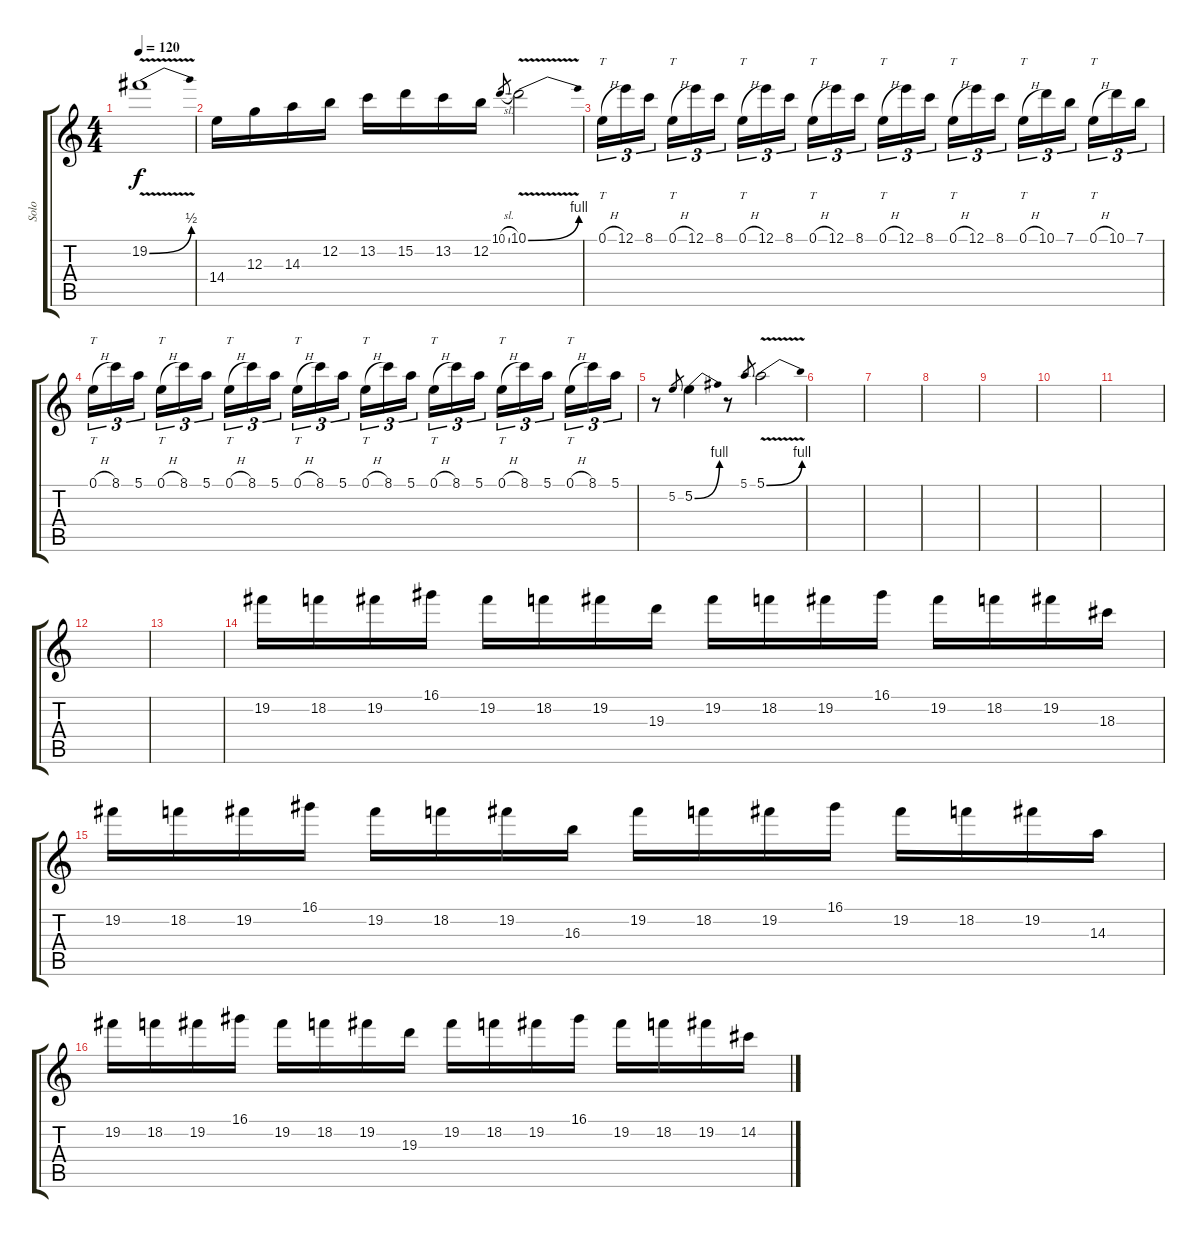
\track ("Solo" "Solo") {instrument distortionguitar}
\staff {score tabs}
\tuning (E4 B3 G3 D3 A2 E2) {hide}
\ts (4 4)
\tempo 120
\clef g2
\ks c
19.2{be (bend 0 0 60 2) v}.1{dy f} |
14.4.16 12.3.16 14.3.16 12.2.16 13.2.16 15.2.16 13.2.16 12.2.16 10.1{sl}.8{gr} 10.1{be (bend 0 0 60 4) v}.2 |
0.1{h}.16{tt tu (3 2)} 12.1.16{tu (3 2)} 8.1.16{tu (3 2) beam splitsecondary} 0.1{h}.16{tt tu (3 2)} 12.1.16{tu (3 2)} 8.1.16{tu (3 2)} 0.1{h}.16{tt tu (3 2)} 12.1.16{tu (3 2)} 8.1.16{tu (3 2) beam splitsecondary} 0.1{h}.16{tt tu (3 2)} 12.1.16{tu (3 2)} 8.1.16{tu (3 2)} 0.1{h}.16{tt tu (3 2)} 12.1.16{tu (3 2)} 8.1.16{tu (3 2) beam splitsecondary} 0.1{h}.16{tt tu (3 2)} 12.1.16{tu (3 2)} 8.1.16{tu (3 2)} 0.1{h}.16{tt tu (3 2)} 10.1.16{tu (3 2)} 7.1.16{tu (3 2) beam splitsecondary} 0.1{h}.16{tt tu (3 2)} 10.1.16{tu (3 2)} 7.1.16{tu (3 2)} |
0.1{h}.16{tt tu (3 2)} 8.1.16{tu (3 2)} 5.1.16{tu (3 2) beam splitsecondary} 0.1{h}.16{tt tu (3 2)} 8.1.16{tu (3 2)} 5.1.16{tu (3 2)} 0.1{h}.16{tt tu (3 2)} 8.1.16{tu (3 2)} 5.1.16{tu (3 2) beam splitsecondary} 0.1{h}.16{tt tu (3 2)} 8.1.16{tu (3 2)} 5.1.16{tu (3 2)} 0.1{h}.16{tt tu (3 2)} 8.1.16{tu (3 2)} 5.1.16{tu (3 2) beam splitsecondary} 0.1{h}.16{tt tu (3 2)} 8.1.16{tu (3 2)} 5.1.16{tu (3 2)} 0.1{h}.16{tt tu (3 2)} 8.1.16{tu (3 2)} 5.1.16{tu (3 2) beam splitsecondary} 0.1{h}.16{tt tu (3 2)} 8.1.16{tu (3 2)} 5.1.16{tu (3 2)} |
r.8 5.2.8{gr} 5.2{be (bend 0 0 60 4)}.4 r.8 5.1.8{gr} 5.1{be (bend 0 0 60 4) v}.2 |
|
|
|
|
|
|
|
|
19.2.16 18.2.16 19.2.16 16.1.16 19.2.16 18.2.16 19.2.16 19.3.16 19.2.16 18.2.16 19.2.16 16.1.16 19.2.16 18.2.16 19.2.16 18.3.16 |
19.2.16 18.2.16 19.2.16 16.1.16 19.2.16 18.2.16 19.2.16 16.3.16 19.2.16 18.2.16 19.2.16 16.1.16 19.2.16 18.2.16 19.2.16 14.3.16 |
19.2.16 18.2.16 19.2.16 16.1.16 19.2.16 18.2.16 19.2.16 19.3.16 19.2.16 18.2.16 19.2.16 16.1.16 19.2.16 18.2.16 19.2.16 14.2.16
